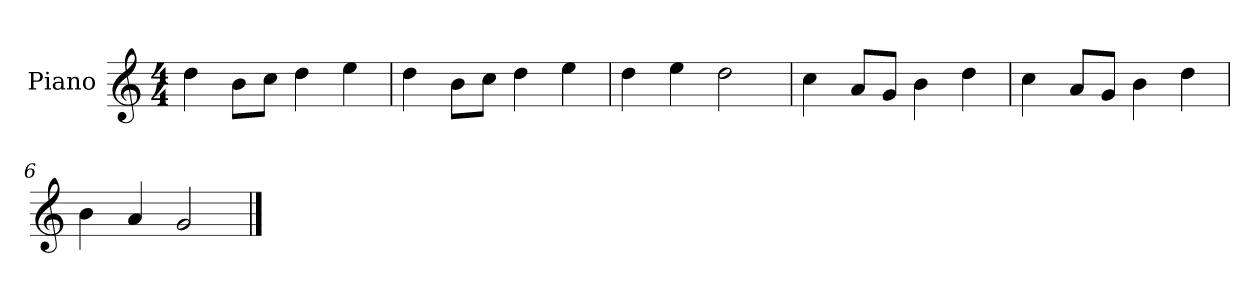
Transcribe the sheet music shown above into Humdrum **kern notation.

**kern
*part1
*staff1
*I"Piano
*I'P-no
*clefG2
*k[]
*M4/4
*MM90
=1
4dd\
8b\L
8cc\J
4dd\
4ee\
=2
4dd\
8b\L
8cc\J
4dd\
4ee\
=3
4dd\
4ee\
2dd\
=4
4cc\
8a/L
8g/J
4b\
4dd\
=5
4cc\
8a/L
8g/J
4b\
4dd\
=6
4b\
4a/
2g/
==
*-
